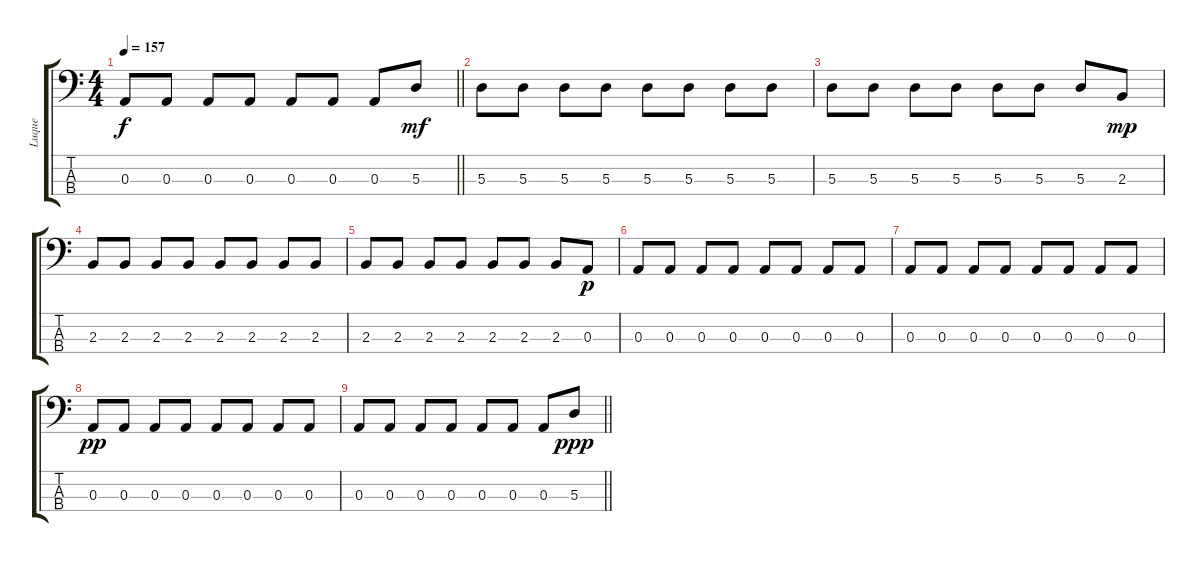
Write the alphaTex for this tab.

\track ("Luque" "Luque") {instrument electricbassfinger}
\staff {score tabs}
\tuning (G2 D2 A1 E1) {hide}
\ts (4 4)
\tempo 157
\clef f4
\barLineRight lightlight
\ks c
0.3.8{dy f} 0.3.8 0.3.8 0.3.8 0.3.8 0.3.8 0.3.8 5.3.8{dy mf} |
5.3.8 5.3.8 5.3.8 5.3.8 5.3.8 5.3.8 5.3.8 5.3.8 |
5.3.8 5.3.8 5.3.8 5.3.8 5.3.8 5.3.8 5.3.8 2.3.8{dy mp} |
2.3.8 2.3.8 2.3.8 2.3.8 2.3.8 2.3.8 2.3.8 2.3.8 |
2.3.8 2.3.8 2.3.8 2.3.8 2.3.8 2.3.8 2.3.8 0.3.8{dy p} |
0.3.8 0.3.8 0.3.8 0.3.8 0.3.8 0.3.8 0.3.8 0.3.8 |
0.3.8 0.3.8 0.3.8 0.3.8 0.3.8 0.3.8 0.3.8 0.3.8 |
0.3.8{dy pp} 0.3.8 0.3.8 0.3.8 0.3.8 0.3.8 0.3.8 0.3.8 |
\barLineRight lightlight
0.3.8 0.3.8 0.3.8 0.3.8 0.3.8 0.3.8 0.3.8 5.3.8{dy ppp}
